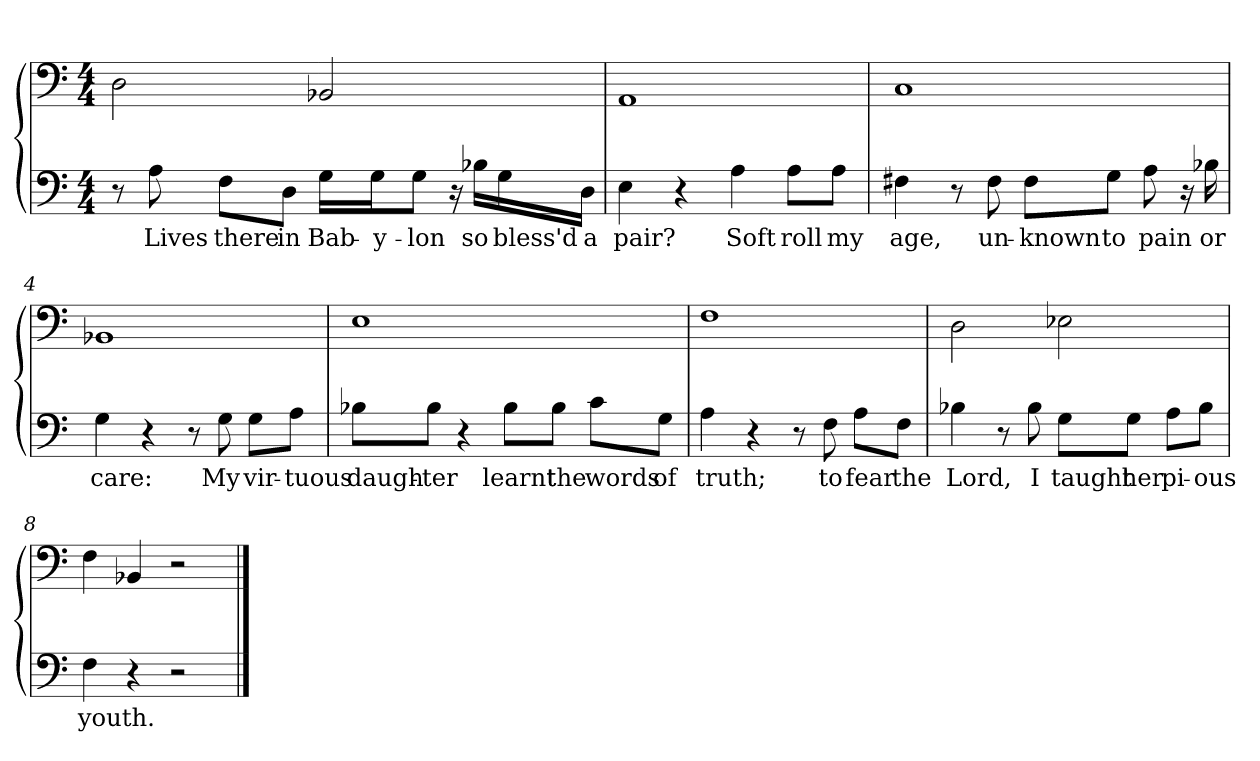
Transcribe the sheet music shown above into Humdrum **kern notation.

**kern	**text	**kern
*part1	*part1	*part1
*staff2	*staff2	*staff1
*clefF4	*	*clefF4
*k[]	*	*k[]
*a:	*	*a:
*M4/4	*	*M4/4
=1	=1	=1
8r	.	2D\
8A\	Lives	.
8F\L	there	.
8D\J	in	.
16G\LL	Bab-	2BB-X/
16G\J	-y-	.
8G\J	-lon	.
16r	.	.
16B-X\LL	so	.
16G\	bless'd	.
16D\JJ	a	.
=2	=2	=2
4E\	pair?	1AA/
4r	.	.
4A\	Soft	.
8A\L	roll	.
8A\J	my	.
=3	=3	=3
4F#X\	age,	1C/
8r	.	.
8F#\	un-	.
8F#\L	-known	.
8G\J	to	.
8A\	pain	.
16r	.	.
16B-X\	or	.
=4	=4	=4
4G\	care:	1BB-X/
4r	.	.
8r	.	.
8G\	My	.
8G\L	vir-	.
8A\J	-tuous	.
=5	=5	=5
8B-X\L	daugh-	1E\
8B-\J	-ter	.
4r	.	.
8B-\L	learnt	.
8B-\J	the	.
8c\L	words	.
8G\J	of	.
=6	=6	=6
4A\	truth;	1F\
4r	.	.
8r	.	.
8F\	to	.
8A\L	fear	.
8F\J	the	.
=7	=7	=7
4B-X\	Lord,	2D\
8r	.	.
8B-\	I	.
8G\L	taught	2E-X\
8G\J	her	.
8A\L	pi-	.
8B-\J	-ous	.
=8	=8	=8
4F\	youth.	4F\
4r	.	4BB-X/
2r	.	2r
==	==	==
*-	*-	*-
